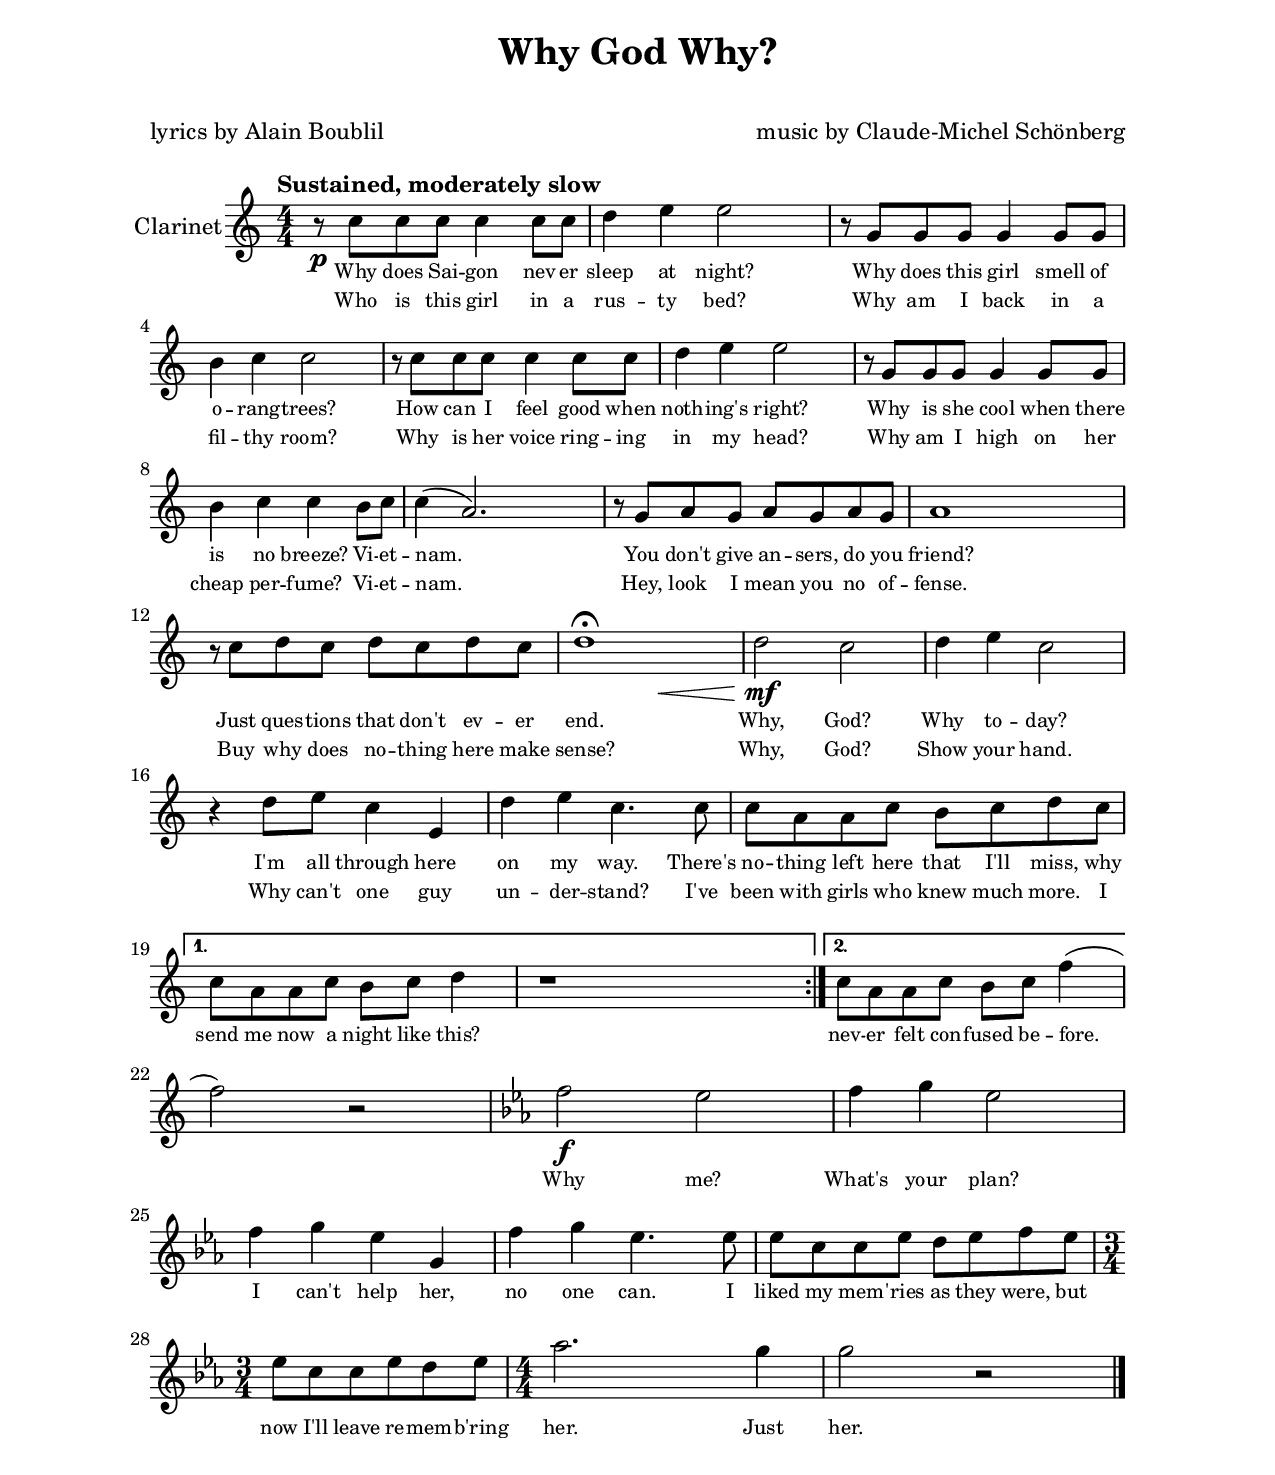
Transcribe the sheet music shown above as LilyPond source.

% Copied from "Easy Piano: Miss Siagon"
% pgs. 25-27

\include "globals.ly"

\header {
    title = "Why God Why?"
    composer = "music by Claude-Michel Schönberg"
    poet = "lyrics by Alain Boublil"
}

melody = \relative c'' {
    \tempo "Sustained, moderately slow"
    \key a \minor
    \numericTimeSignature \time 4/4

    % pg 24
    \repeat volta 2 {
        r8 c c c c4 c8 c |
        d4 e e2 | r8 g, g g g4 g8 g |
        b4 c c2 | r8 c c c c4 c8 c |

        % pg 25
        d4 e e2 | r8 g, g g g4 g8 g |
        b4 c c b8 c | c4( a2.) |
        r8 g a g a g a g | a1 |
        r8 c8 d c d c d c | d1 |

        % pg 26
        d2 c | d4 e c2 | r4 d8 e c4 e,4 |
        d'4 e c4. c8 | c8 a a c b c d c |
    }
    \alternative {{ c8 a a c b c d4 | r1 } { c8 a a c b c f4( }}
    f2) r2 | \key c \minor f2 ef | f4 g ef2 |

    % pg 27
    f4 g ef g, | f'4 g ef4. ef8 | ef8 c c ef d ef f ef |
    \time 3/4 ef8 c c ef d ef | \time 4/4 af2. g4 | g2 r2 |

    \bar "|."
}

decorations = \relative c'' {
    % pg 24
    \repeat volta 2 {
        s1 \p |
        s1 | s1 |
        s1 | s1 |

        % pg 25
        s1 | s1 |
        s1 | s1 |
        s1 | s1 |
        s1 | s2 \fermata s2 \< | %>

        % pg 26
        s2 \mf s2 | s1 | s1 |
        s1 | s1 |
    }
    \alternative {{ s1 | s1 } { s1 }}
    s1 | s2 \f s2 | s1 |

    % pg 27
    s1 | s1 | s1 |
    \time 3/4 s2. | \time 4/4 s2 s4 s4 | s1 |
}

firstVerse = \lyricmode {
    Why does Sai -- gon nev -- er
    sleep at night? Why does this girl smell of
    o -- rang -- trees? How can I feel good when
    noth -- ing's right? Why is she cool when there
    is no breeze? Vi -- et -- nam.
    You don't give an -- sers, do you friend?
    Just ques -- tions that don't ev -- er end.
    Why, God? Why to -- day? I'm all through here
    on my way. There's no -- thing left here that I'll miss, why
}

secondVerse = \lyricmode {
    Who is this girl in a
    rus -- ty bed? Why am I back in a
    fil -- thy room? Why is her voice ring -- ing
    in my head? Why am I high on her
    cheap per -- fume? Vi -- et -- nam.
    Hey, look I mean you no of -- fense.
    Buy why does no -- thing here make sense?
    Why, God? Show your hand. Why can't one guy
    un -- der -- stand? I've been with girls who knew much more. I
}

codaLyrics = \lyricmode {
    send me now a night like this? nev -- er felt con -- fused be -- fore.
    Why me? What's your plan?
    I can't help her, no one can. I liked my mem -- 'ries as they were, but
    now I'll leave re -- mem -- b'ring her. Just her.
}

\book {
    \score {
        <<
            \new Staff \with {
                instrumentName = "Clarinet"
            } {
                \new Voice = "melody" {
                    << \melody \decorations >>
                }
            }
            \new Lyrics \lyricsto "melody" {
                \set fontSize = #-2
                <<
                    \firstVerse
                    \new Lyrics {
                        \set associatedVoice = "melody"
                        \set fontSize = #-2
                        \secondVerse
                    }
                >>
                \codaLyrics
            }
        >>
    }
}
